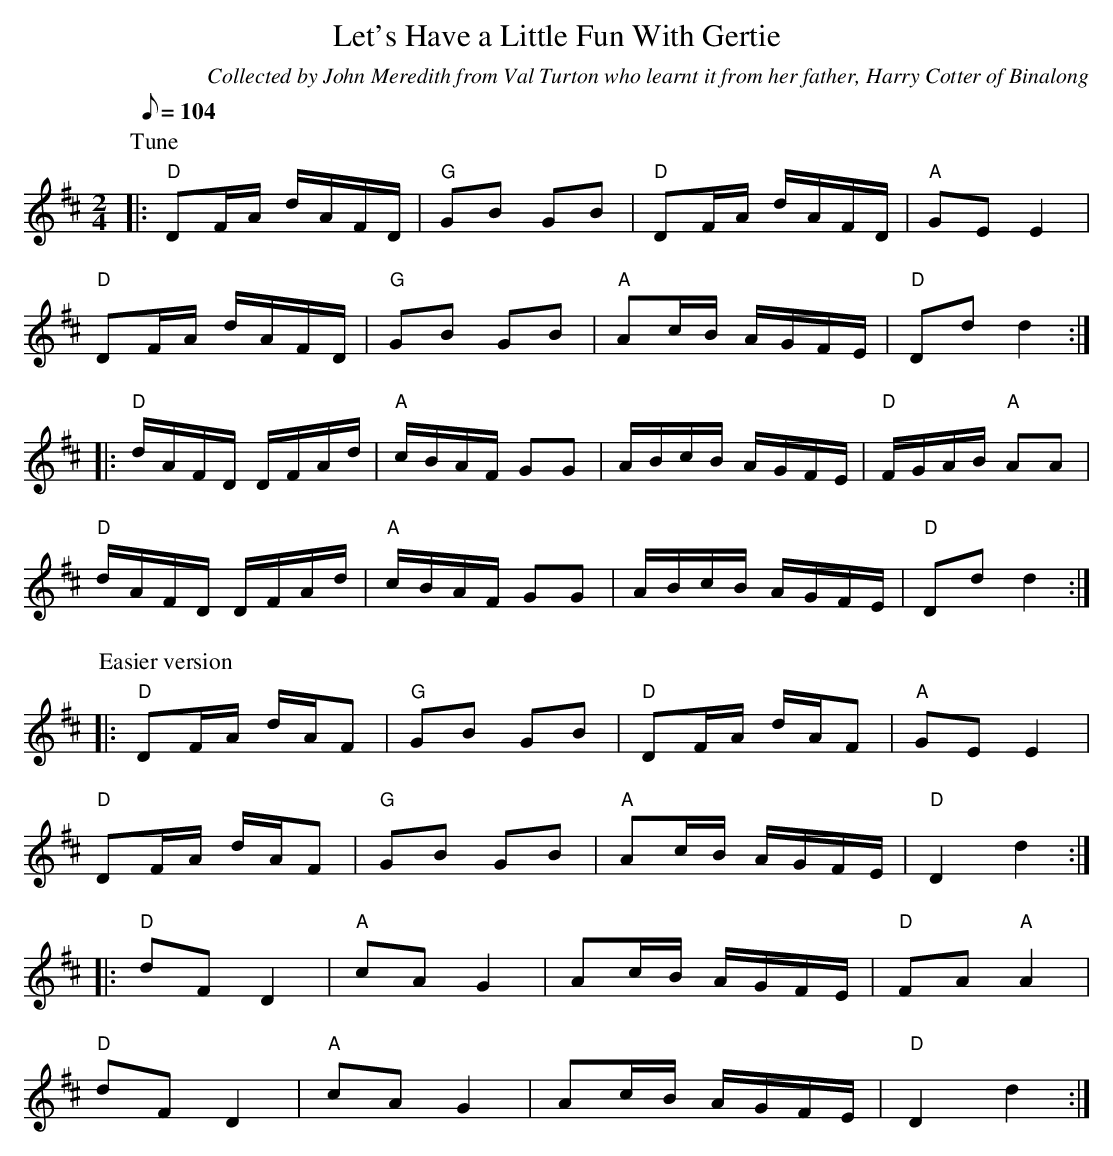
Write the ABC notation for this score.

X:1
T:Let's Have a Little Fun With Gertie
M:2/4
L:1/8
Q:104
C:Collected by John Meredith from Val Turton who learnt it from her father, Harry Cotter of Binalong
K:D
P:Tune
|:"D"DF/A/ d/A/F/D/|"G"GB GB|"D"DF/A/ d/A/F/D/|"A"GEE2|
"D"DF/A/ d/A/F/D/|"G"GB GB|"A"Ac/B/ A/G/F/E/|"D"Ddd2:|
|:"D"d/A/F/D/ D/F/A/d/|"A"c/B/A/F/ GG|A/B/c/B/ A/G/F/E/|"D"F/G/A/B/ "A"AA|
"D"d/A/F/D/ D/F/A/d/|"A"c/B/A/F/ GG|A/B/c/B/ A/G/F/E/|"D"Ddd2:|
P:Easier version
|:"D"DF/A/ d/A/F|"G"GB GB|"D"DF/A/ d/A/F|"A"GEE2|
"D"DF/A/ d/A/F|"G"GB GB|"A"Ac/B/ A/G/F/E/|"D"D2d2:|
|:"D"dF D2|"A"cA G2|Ac/B/ A/G/F/E/|"D"FA "A"A2|
"D"dF D2|"A"cA G2|Ac/B/ A/G/F/E/|"D"D2d2:|
